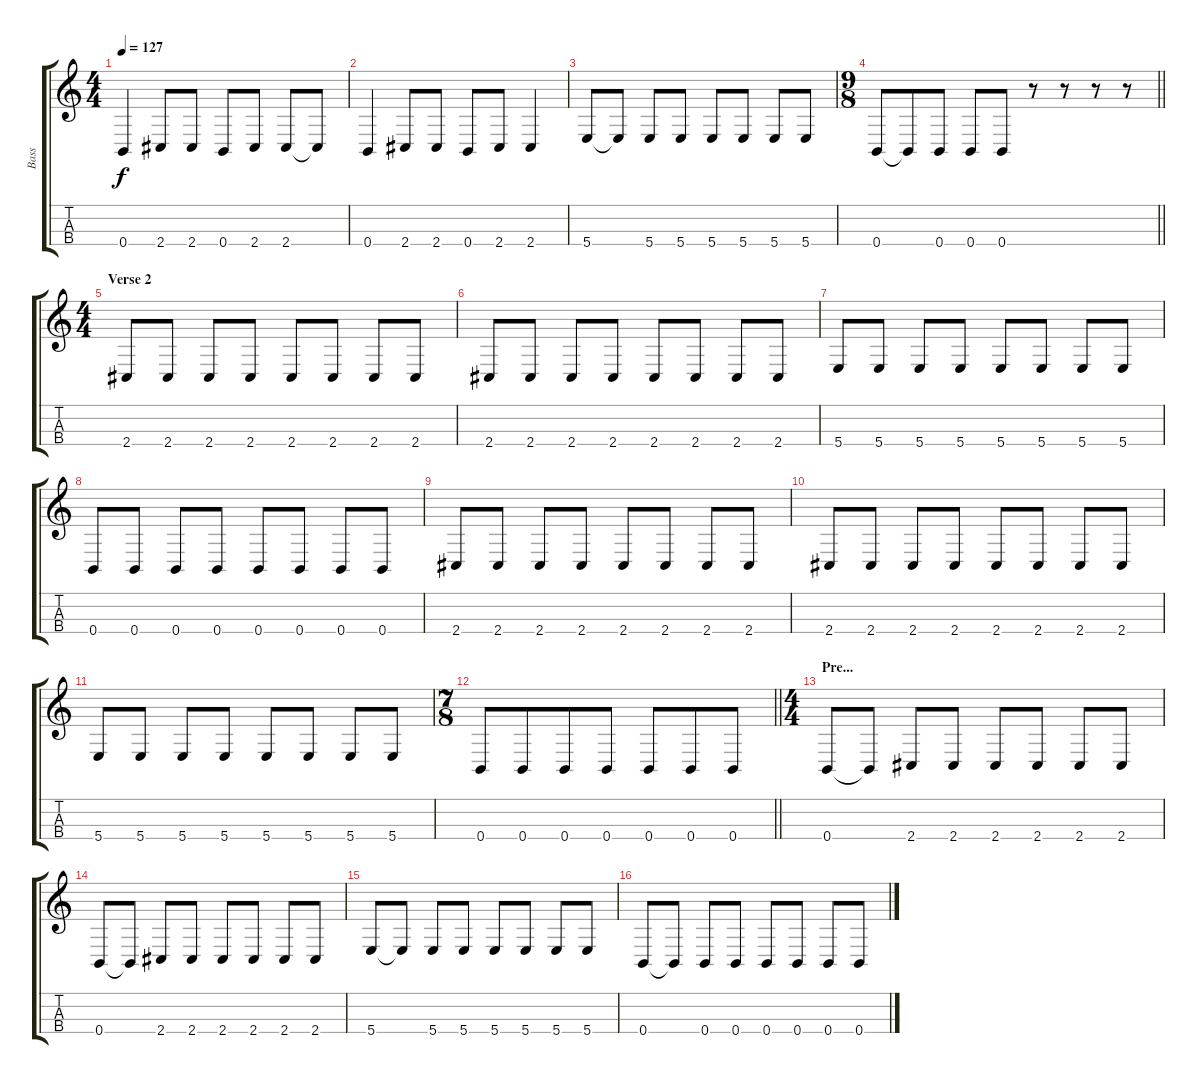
\track ("Bass" "Bass") {instrument electricbassfinger}
\staff {score tabs}
\tuning (D3 A2 E2 B1) {hide}
\ts (4 4)
\tempo 127
\clef g2
\ks c
0.4.4{dy f} 2.4.8 2.4.8 0.4.8 2.4.8 2.4.8 2.4{t}.8 |
0.4.4 2.4.8 2.4.8 0.4.8 2.4.8 2.4.4 |
5.4.8 5.4{t}.8 5.4.8 5.4.8 5.4.8 5.4.8 5.4.8 5.4.8 |
\ts (9 8)
\barLineRight lightlight
0.4.8 0.4{t}.8 0.4.8 0.4.8 0.4.8 r.8 r.8 r.8 r.8 |
\ts (4 4)
\section ("" "Verse 2")
2.4.8 2.4.8 2.4.8 2.4.8 2.4.8 2.4.8 2.4.8 2.4.8 |
2.4.8 2.4.8 2.4.8 2.4.8 2.4.8 2.4.8 2.4.8 2.4.8 |
5.4.8 5.4.8 5.4.8 5.4.8 5.4.8 5.4.8 5.4.8 5.4.8 |
0.4.8 0.4.8 0.4.8 0.4.8 0.4.8 0.4.8 0.4.8 0.4.8 |
2.4.8 2.4.8 2.4.8 2.4.8 2.4.8 2.4.8 2.4.8 2.4.8 |
2.4.8 2.4.8 2.4.8 2.4.8 2.4.8 2.4.8 2.4.8 2.4.8 |
5.4.8 5.4.8 5.4.8 5.4.8 5.4.8 5.4.8 5.4.8 5.4.8 |
\ts (7 8)
\barLineRight lightlight
0.4.8 0.4.8 0.4.8 0.4.8 0.4.8 0.4.8 0.4.8 |
\ts (4 4)
\section ("" "Pre...")
0.4.8 0.4{t}.8 2.4.8 2.4.8 2.4.8 2.4.8 2.4.8 2.4.8 |
0.4.8 0.4{t}.8 2.4.8 2.4.8 2.4.8 2.4.8 2.4.8 2.4.8 |
5.4.8 5.4{t}.8 5.4.8 5.4.8 5.4.8 5.4.8 5.4.8 5.4.8 |
0.4.8 0.4{t}.8 0.4.8 0.4.8 0.4.8 0.4.8 0.4.8 0.4.8
